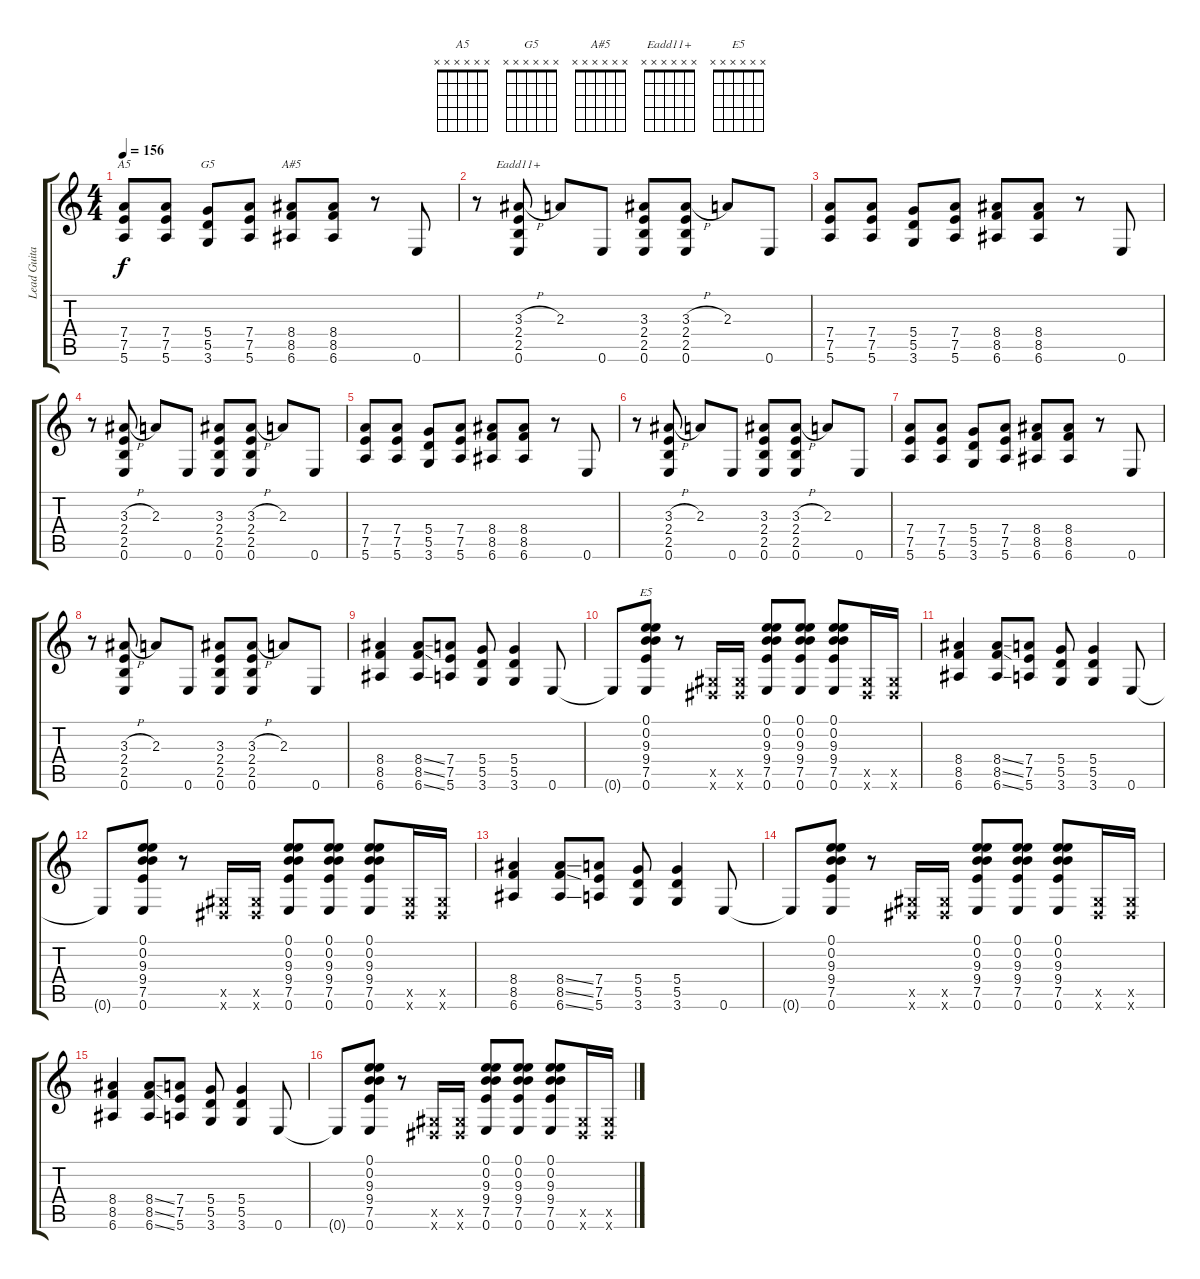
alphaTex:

\track ("Lead Guitar: Slash" "Lead Guita") {instrument overdrivenguitar}
\staff {score tabs}
\tuning (E4 B3 G3 D3 A2 E2) {hide}
\chord ("A5" x x x x x x) {firstfret 0}
\chord ("G5" x x x x x x) {firstfret 0}
\chord ("A#5" x x x x x x) {firstfret 0}
\chord ("Eadd11+" x x x x x x) {firstfret 0}
\chord ("E5" x x x x x x) {firstfret 0}
\ts (4 4)
\tempo 156
\clef g2
\ks c
(7.4 7.5 5.6).8{ch "A5" dy f} (7.4 7.5 5.6).8 (5.4 5.5 3.6).8{ch "G5"} (7.4 7.5 5.6).8 (8.4 8.5 6.6).8{ch "A#5"} (8.4 8.5 6.6).8 r.8 0.6.8 |
r.8 (3.3{h} 2.4 2.5 0.6).8{ch "Eadd11+"} 2.3.8 0.6.8 (3.3 2.4 2.5 0.6).8 (3.3{h} 2.4 2.5 0.6).8 2.3.8 0.6.8 |
(7.4 7.5 5.6).8 (7.4 7.5 5.6).8 (5.4 5.5 3.6).8 (7.4 7.5 5.6).8 (8.4 8.5 6.6).8 (8.4 8.5 6.6).8 r.8 0.6.8 |
r.8 (3.3{h} 2.4 2.5 0.6).8 2.3.8 0.6.8 (3.3 2.4 2.5 0.6).8 (3.3{h} 2.4 2.5 0.6).8 2.3.8 0.6.8 |
(7.4 7.5 5.6).8 (7.4 7.5 5.6).8 (5.4 5.5 3.6).8 (7.4 7.5 5.6).8 (8.4 8.5 6.6).8 (8.4 8.5 6.6).8 r.8 0.6.8 |
r.8 (3.3{h} 2.4 2.5 0.6).8 2.3.8 0.6.8 (3.3 2.4 2.5 0.6).8 (3.3{h} 2.4 2.5 0.6).8 2.3.8 0.6.8 |
(7.4 7.5 5.6).8 (7.4 7.5 5.6).8 (5.4 5.5 3.6).8 (7.4 7.5 5.6).8 (8.4 8.5 6.6).8 (8.4 8.5 6.6).8 r.8 0.6.8 |
r.8 (3.3{h} 2.4 2.5 0.6).8 2.3.8 0.6.8 (3.3 2.4 2.5 0.6).8 (3.3{h} 2.4 2.5 0.6).8 2.3.8 0.6.8 |
(8.4 8.5 6.6).4 (8.4{ss} 8.5{ss} 6.6{ss}).8 (7.4 7.5 5.6).8 (5.4 5.5 3.6).8 (5.4 5.5 3.6).4 0.6.8 |
0.6{t}.8 (0.1 0.2 9.3 9.4 7.5 0.6).8{ch "E5"} r.8 (-1.5{x} -1.6{x}).16 (-1.5{x} -1.6{x}).16 (0.1 0.2 9.3 9.4 7.5 0.6).8 (0.1 0.2 9.3 9.4 7.5 0.6).8 (0.1 0.2 9.3 9.4 7.5 0.6).8 (-1.5{x} -1.6{x}).16 (-1.5{x} -1.6{x}).16 |
(8.4 8.5 6.6).4 (8.4{ss} 8.5{ss} 6.6{ss}).8 (7.4 7.5 5.6).8 (5.4 5.5 3.6).8 (5.4 5.5 3.6).4 0.6.8 |
0.6{t}.8 (0.1 0.2 9.3 9.4 7.5 0.6).8 r.8 (-1.5{x} -1.6{x}).16 (-1.5{x} -1.6{x}).16 (0.1 0.2 9.3 9.4 7.5 0.6).8 (0.1 0.2 9.3 9.4 7.5 0.6).8 (0.1 0.2 9.3 9.4 7.5 0.6).8 (-1.5{x} -1.6{x}).16 (-1.5{x} -1.6{x}).16 |
(8.4 8.5 6.6).4 (8.4{ss} 8.5{ss} 6.6{ss}).8 (7.4 7.5 5.6).8 (5.4 5.5 3.6).8 (5.4 5.5 3.6).4 0.6.8 |
0.6{t}.8 (0.1 0.2 9.3 9.4 7.5 0.6).8 r.8 (-1.5{x} -1.6{x}).16 (-1.5{x} -1.6{x}).16 (0.1 0.2 9.3 9.4 7.5 0.6).8 (0.1 0.2 9.3 9.4 7.5 0.6).8 (0.1 0.2 9.3 9.4 7.5 0.6).8 (-1.5{x} -1.6{x}).16 (-1.5{x} -1.6{x}).16 |
(8.4 8.5 6.6).4 (8.4{ss} 8.5{ss} 6.6{ss}).8 (7.4 7.5 5.6).8 (5.4 5.5 3.6).8 (5.4 5.5 3.6).4 0.6.8 |
0.6{t}.8 (0.1 0.2 9.3 9.4 7.5 0.6).8 r.8 (-1.5{x} -1.6{x}).16 (-1.5{x} -1.6{x}).16 (0.1 0.2 9.3 9.4 7.5 0.6).8 (0.1 0.2 9.3 9.4 7.5 0.6).8 (0.1 0.2 9.3 9.4 7.5 0.6).8 (-1.5{x} -1.6{x}).16 (-1.5{x} -1.6{x}).16
